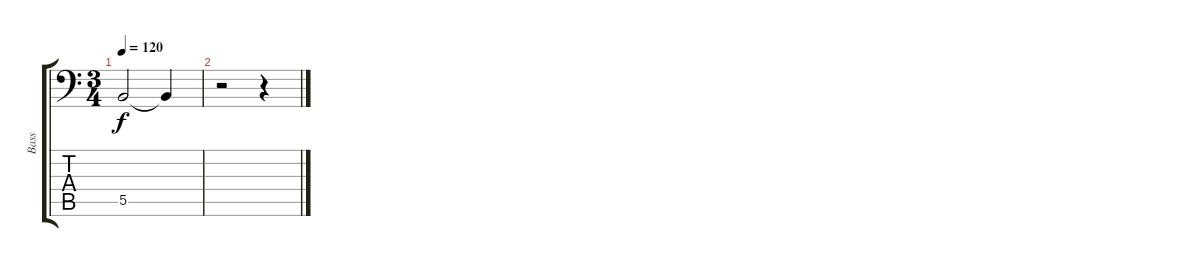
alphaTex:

\track ("Bass" "Bass") {instrument electricbassfinger}
\staff {score tabs}
\tuning (Db3 Ab2 E2 B1 Gb1 Db1) {hide}
\ts (3 4)
\tempo 120
\clef f4
\ks c
5.5.2{dy f} 5.5{t}.4 |
r.2 r.4
